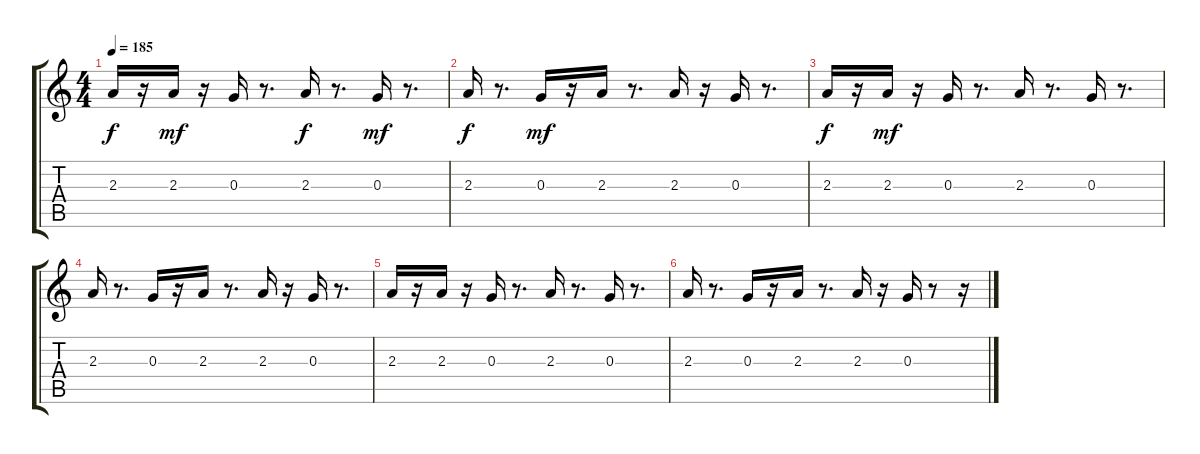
\track "" {instrument electricguitarclean}
\staff {score tabs}
\tuning (E4 B3 G3 D3 A2 E2) {hide}
\ts (4 4)
\tempo 185
\clef g2
\ks c
2.3.16{dy f} r.16 2.3.16{dy mf} r.16 0.3.16 r.8{d} 2.3.16{dy f} r.8{d} 0.3.16{dy mf} r.8{d} |
2.3.16{dy f} r.8{d} 0.3.16{dy mf} r.16 2.3.16 r.8{d} 2.3.16 r.16 0.3.16 r.8{d} |
2.3.16{dy f} r.16 2.3.16{dy mf} r.16 0.3.16 r.8{d} 2.3.16 r.8{d} 0.3.16 r.8{d} |
2.3.16 r.8{d} 0.3.16 r.16 2.3.16 r.8{d} 2.3.16 r.16 0.3.16 r.8{d} |
2.3.16 r.16 2.3.16 r.16 0.3.16 r.8{d} 2.3.16 r.8{d} 0.3.16 r.8{d} |
2.3.16 r.8{d} 0.3.16 r.16 2.3.16 r.8{d} 2.3.16 r.16 0.3.16 r.8 r.16
